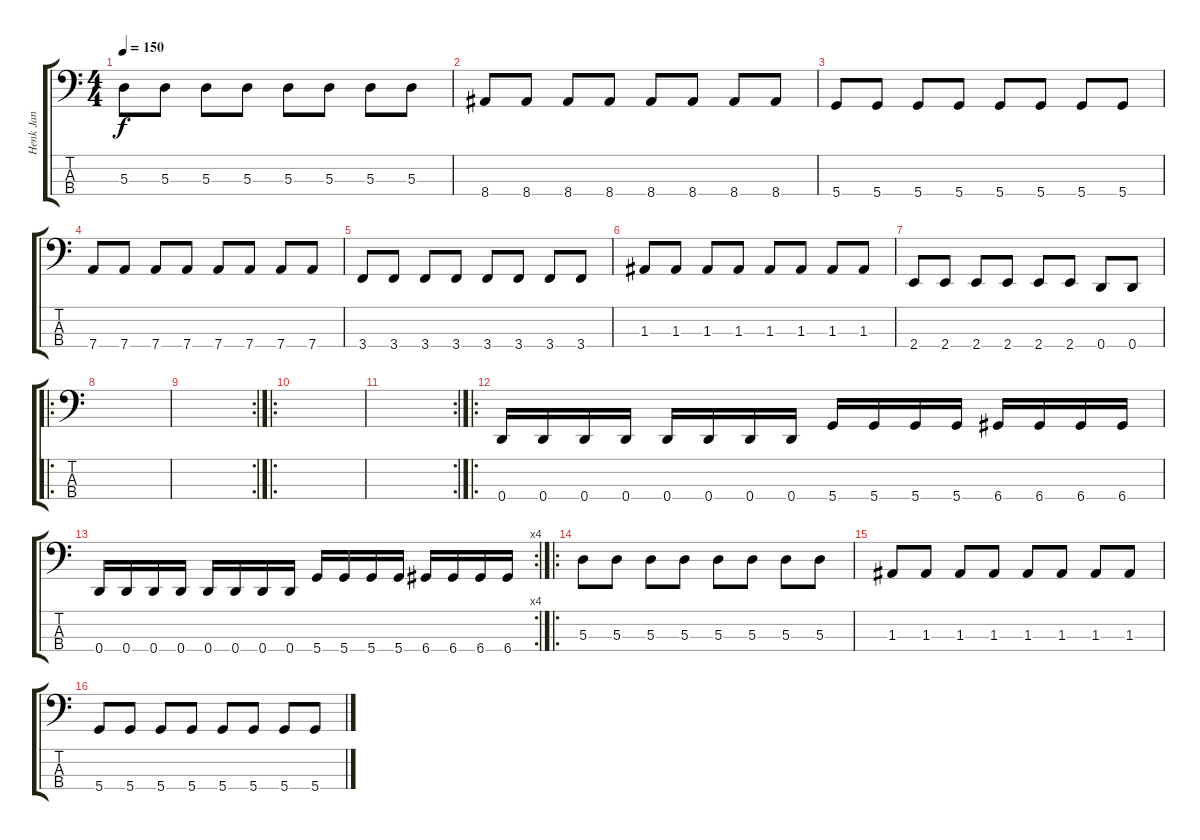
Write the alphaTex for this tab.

\track ("Henk Jan" "Henk Jan") {instrument electricbassfinger}
\staff {score tabs}
\tuning (G2 D2 A1 D1) {hide}
\ts (4 4)
\tempo 150
\clef f4
\ks c
5.3.8{dy f instrument electricbassfinger} 5.3.8 5.3.8 5.3.8 5.3.8 5.3.8 5.3.8 5.3.8 |
8.4.8 8.4.8 8.4.8 8.4.8 8.4.8 8.4.8 8.4.8 8.4.8 |
5.4.8 5.4.8 5.4.8 5.4.8 5.4.8 5.4.8 5.4.8 5.4.8 |
7.4.8 7.4.8 7.4.8 7.4.8 7.4.8 7.4.8 7.4.8 7.4.8 |
3.4.8 3.4.8 3.4.8 3.4.8 3.4.8 3.4.8 3.4.8 3.4.8 |
1.3.8 1.3.8 1.3.8 1.3.8 1.3.8 1.3.8 1.3.8 1.3.8 |
2.4.8 2.4.8 2.4.8 2.4.8 2.4.8 2.4.8 0.4.8 0.4.8 |
\ro
|
\rc 2
|
\ro
|
\rc 2
|
\ro
0.4.16 0.4.16 0.4.16 0.4.16 0.4.16 0.4.16 0.4.16 0.4.16 5.4.16 5.4.16 5.4.16 5.4.16 6.4.16 6.4.16 6.4.16 6.4.16 |
\rc 4
0.4.16 0.4.16 0.4.16 0.4.16 0.4.16 0.4.16 0.4.16 0.4.16 5.4.16 5.4.16 5.4.16 5.4.16 6.4.16 6.4.16 6.4.16 6.4.16 |
\ro
5.3.8 5.3.8 5.3.8 5.3.8 5.3.8 5.3.8 5.3.8 5.3.8 |
1.3.8 1.3.8 1.3.8 1.3.8 1.3.8 1.3.8 1.3.8 1.3.8 |
5.4.8 5.4.8 5.4.8 5.4.8 5.4.8 5.4.8 5.4.8 5.4.8
